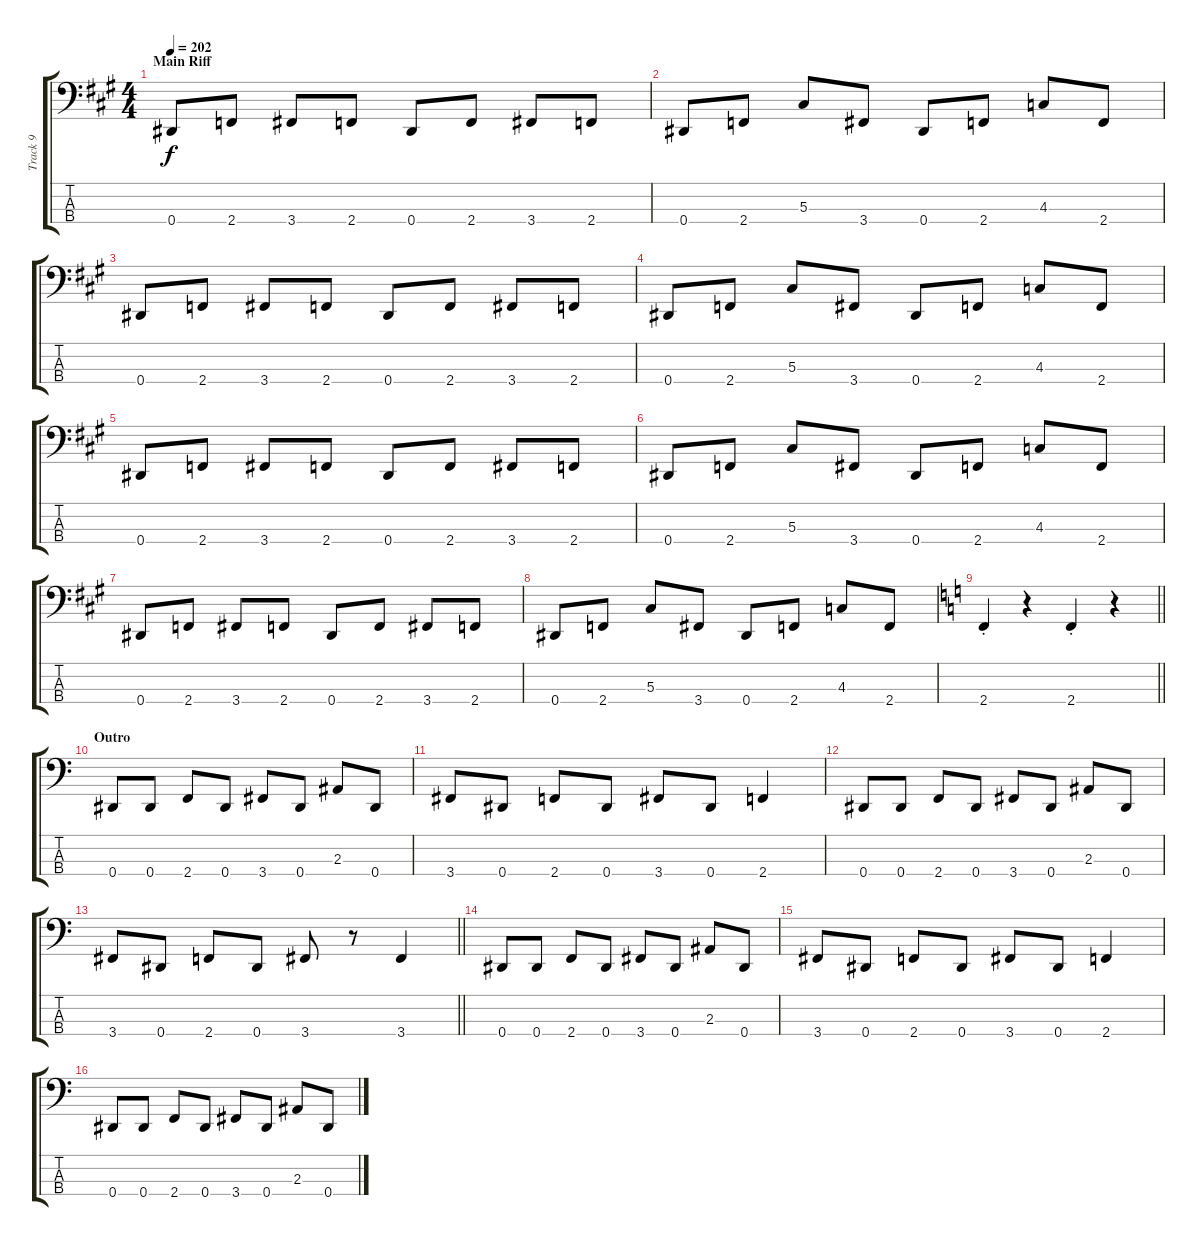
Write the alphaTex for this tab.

\track ("Track 9" "Track 9") {instrument electricbasspick}
\staff {score tabs}
\tuning (Gb2 Db2 Ab1 Eb1) {hide}
\ts (4 4)
\section ("" "Main Riff")
\tempo 202
\clef f4
\ks a
0.4.8{dy f} 2.4.8 3.4.8 2.4.8 0.4.8 2.4.8 3.4.8 2.4.8 |
0.4.8 2.4.8 5.3.8 3.4.8 0.4.8 2.4.8 4.3.8 2.4.8 |
0.4.8 2.4.8 3.4.8 2.4.8 0.4.8 2.4.8 3.4.8 2.4.8 |
0.4.8 2.4.8 5.3.8 3.4.8 0.4.8 2.4.8 4.3.8 2.4.8 |
0.4.8 2.4.8 3.4.8 2.4.8 0.4.8 2.4.8 3.4.8 2.4.8 |
0.4.8 2.4.8 5.3.8 3.4.8 0.4.8 2.4.8 4.3.8 2.4.8 |
0.4.8 2.4.8 3.4.8 2.4.8 0.4.8 2.4.8 3.4.8 2.4.8 |
0.4.8 2.4.8 5.3.8 3.4.8 0.4.8 2.4.8 4.3.8 2.4.8 |
\barLineRight lightlight
\ks c
2.4{st}.4 r.4 2.4{st}.4 r.4 |
\section ("" "Outro")
0.4.8 0.4.8 2.4.8 0.4.8 3.4.8 0.4.8 2.3.8 0.4.8 |
3.4.8 0.4.8 2.4.8 0.4.8 3.4.8 0.4.8 2.4.4 |
0.4.8 0.4.8 2.4.8 0.4.8 3.4.8 0.4.8 2.3.8 0.4.8 |
\barLineRight lightlight
3.4.8 0.4.8 2.4.8 0.4.8 3.4.8 r.8 3.4.4 |
0.4.8 0.4.8 2.4.8 0.4.8 3.4.8 0.4.8 2.3.8 0.4.8 |
3.4.8 0.4.8 2.4.8 0.4.8 3.4.8 0.4.8 2.4.4 |
0.4.8 0.4.8 2.4.8 0.4.8 3.4.8 0.4.8 2.3.8 0.4.8
